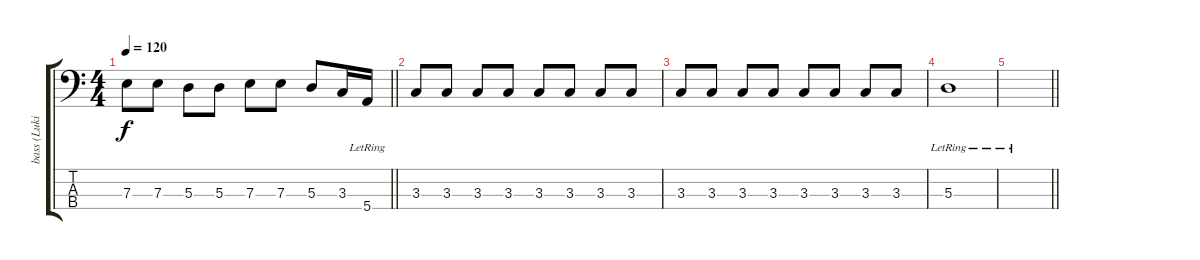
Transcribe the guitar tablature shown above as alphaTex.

\track ("bass (Luki)" "bass (Luki") {instrument electricbassfinger}
\staff {score tabs}
\tuning (G2 D2 A1 E1) {hide}
\ts (4 4)
\tempo 120
\clef f4
\barLineRight lightlight
\ks c
7.3.8{dy f} 7.3.8 5.3.8 5.3.8 7.3.8 7.3.8 5.3.8 3.3.16 5.4{lr}.16 |
3.3.8 3.3.8 3.3.8 3.3.8 3.3.8 3.3.8 3.3.8 3.3.8 |
3.3.8 3.3.8 3.3.8 3.3.8 3.3.8 3.3.8 3.3.8 3.3.8 |
5.3{lr}.1 |
\barLineRight lightlight
